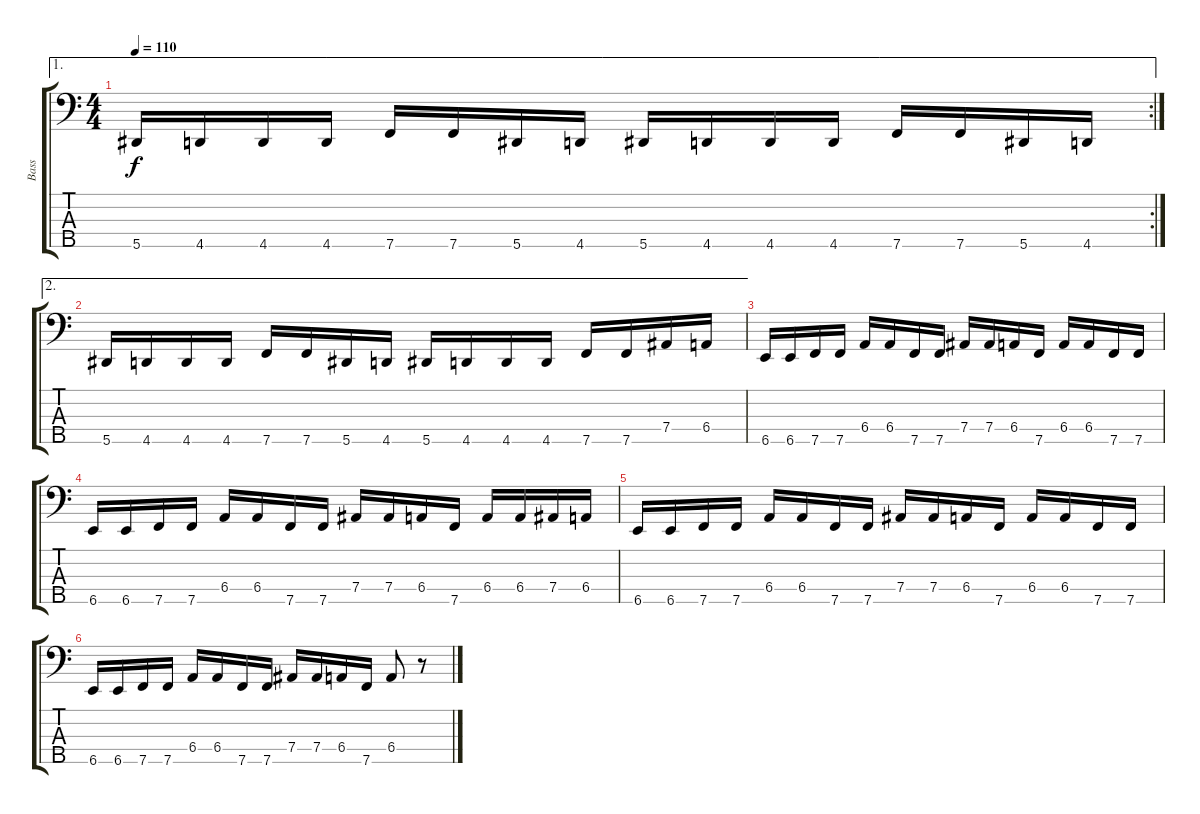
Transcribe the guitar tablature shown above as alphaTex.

\track ("Bass" "Bass") {instrument electricbasspick}
\staff {score tabs}
\tuning (Gb2 Db2 Ab1 Eb1 Bb0) {hide}
\ae 1
\rc 2
\ts (4 4)
\tempo 110
\clef f4
\ks c
5.5.16{dy f} 4.5.16 4.5.16 4.5.16 7.5.16 7.5.16 5.5.16 4.5.16 5.5.16 4.5.16 4.5.16 4.5.16 7.5.16 7.5.16 5.5.16 4.5.16 |
\ae 2
5.5.16 4.5.16 4.5.16 4.5.16 7.5.16 7.5.16 5.5.16 4.5.16 5.5.16 4.5.16 4.5.16 4.5.16 7.5.16 7.5.16 7.4.16 6.4.16 |
6.5.16 6.5.16 7.5.16 7.5.16 6.4.16 6.4.16 7.5.16 7.5.16 7.4.16 7.4.16 6.4.16 7.5.16 6.4.16 6.4.16 7.5.16 7.5.16 |
6.5.16 6.5.16 7.5.16 7.5.16 6.4.16 6.4.16 7.5.16 7.5.16 7.4.16 7.4.16 6.4.16 7.5.16 6.4.16 6.4.16 7.4.16 6.4.16 |
6.5.16 6.5.16 7.5.16 7.5.16 6.4.16 6.4.16 7.5.16 7.5.16 7.4.16 7.4.16 6.4.16 7.5.16 6.4.16 6.4.16 7.5.16 7.5.16 |
6.5.16 6.5.16 7.5.16 7.5.16 6.4.16 6.4.16 7.5.16 7.5.16 7.4.16 7.4.16 6.4.16 7.5.16 6.4.8 r.8
